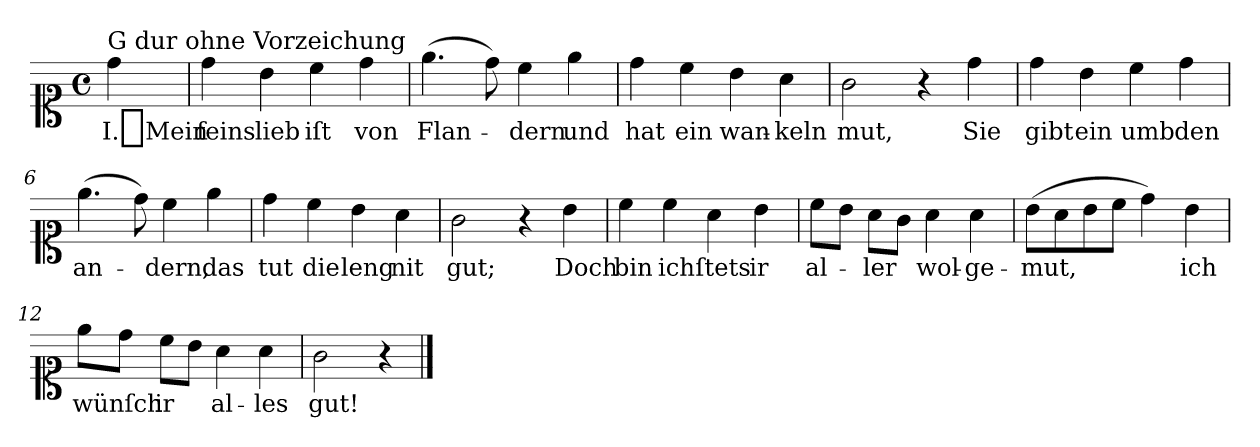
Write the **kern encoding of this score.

**kern	**text
*part1	*part1
*staff1	*staff1
*clefC1	*
*k[]	*
*M4/4	*
*met(c)	*
=	=
!LO:TX:a:t=G dur ohne Vorzeichung	!
4dd	I._Mein
=1	=1
4dd	feins
4b	lieb
4cc	iſt
4dd	von
=2	=2
(4.ee	Flan-
8dd)	.
4cc	-dern
4ee	und
=3	=3
4dd	hat
4cc	ein
4b	wan-
4a	-keln
=4	=4
2g	mut,
4r	.
4dd	Sie
=5	=5
4dd	gibt
4b	ein
4cc	umb
4dd	den
=6	=6
(4.ee	an-
8dd)	.
4cc	-dern,
4ee	das
=7	=7
4dd	tut
4cc	die
4b	leng
4a	nit
=8	=8
2g	gut;
4r	.
4b	Doch
=9	=9
4cc	bin
4cc	ich
4a	ſtets
4b	ir
=10	=10
8ccL	al-
8bJ	.
8aL	-ler
8gJ	.
4a	wol-
4a	-ge-
=11	=11
(8bL	-mut,
8a	.
8b	.
8ccJ	.
4dd)	.
4b	ich
=12	=12
8eeL	wünſch
8ddJ	.
8ccL	ir
8bJ	.
4a	al-
4a	-les
=13	=13
2g	gut!
4r	.
==	==
*-	*-
